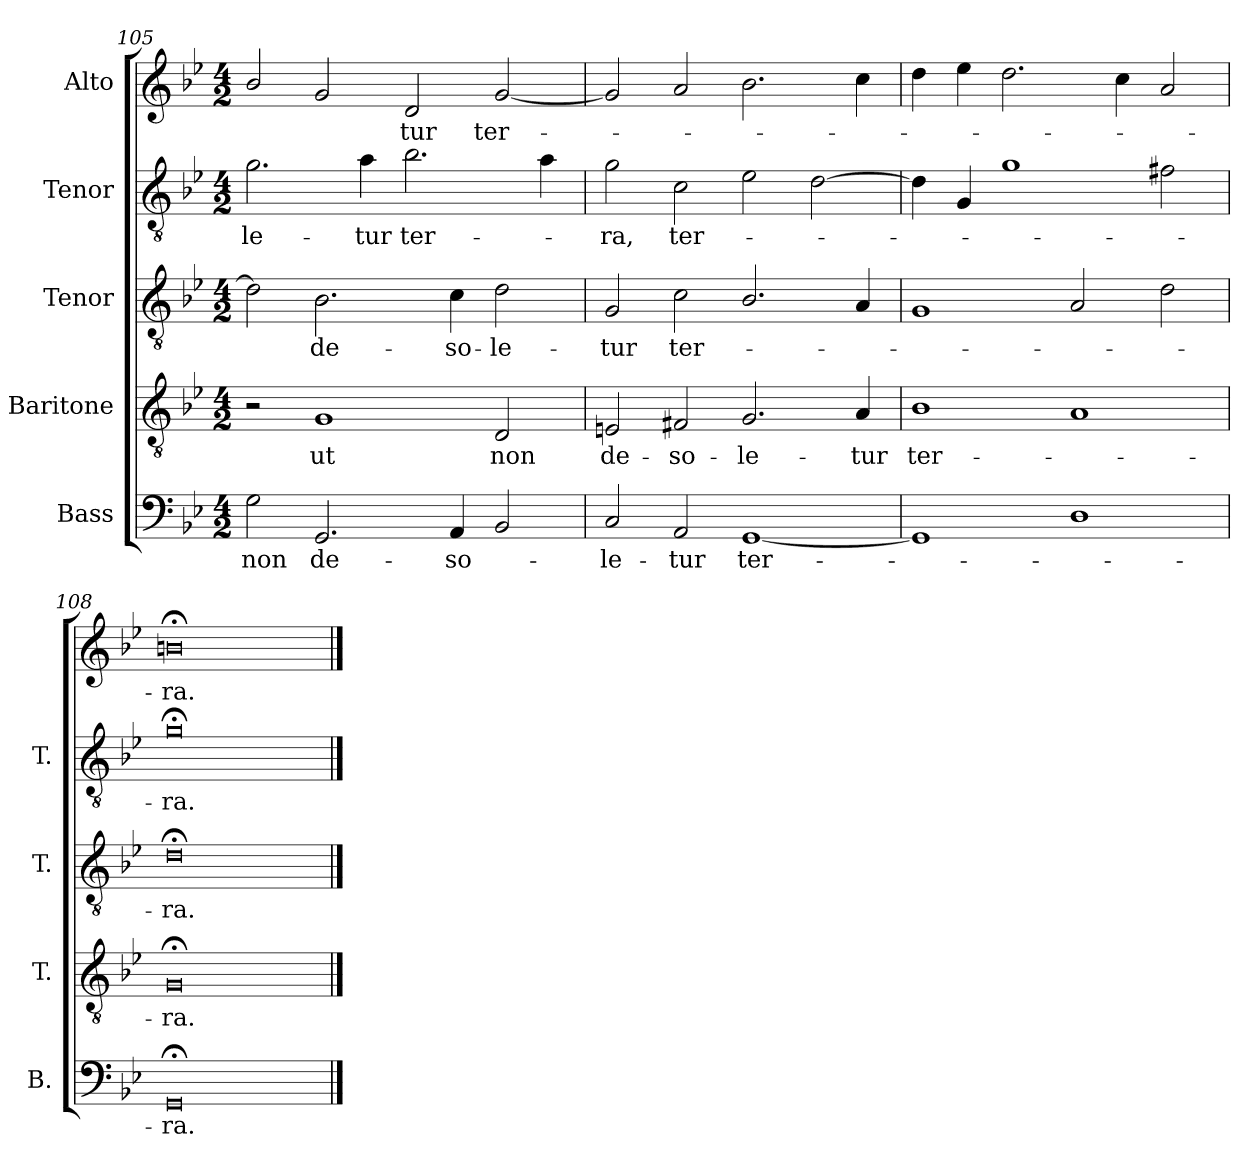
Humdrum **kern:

**kern	**text	**kern	**text	**kern	**text	**kern	**text	**kern	**text
*part5	*part5	*part4	*part4	*part3	*part3	*part2	*part2	*part1	*part1
*staff5	*staff5	*staff4	*staff4	*staff3	*staff3	*staff2	*staff2	*staff1	*staff1
*I"Bass	*	*I"Baritone	*	*I"Tenor	*	*I"Tenor	*	*I"Alto	*
*I'B.	*	*I'T.	*	*I'T.	*	*I'T.	*	*	*
*clefF4	*	*clefGv2	*	*clefGv2	*	*clefGv2	*	*clefG2	*
*	*	*ITrd7c12	*	*ITrd7c12	*	*ITrd7c12	*	*	*
*k[b-e-]	*	*k[b-e-]	*	*k[b-e-]	*	*k[b-e-]	*	*k[b-e-]	*
*B-:	*	*B-:	*	*B-:	*	*B-:	*	*B-:	*
*M4/2	*	*M4/2	*	*M4/2	*	*M4/2	*	*M4/2	*
=105	=105	=105	=105	=105	=105	=105	=105	=105	=105
!	!LO:LY:b:color=#000000	!	!	!	!	!	!	!	!
!	!	!	!	!	!	!	!LO:LY:b:color=#000000	!	!
2Gi\	non	2r	.	2Di\]	.	2.Gi\	-le-	2b-i/	.
!	!LO:LY:b:color=#000000	!	!	!	!	!	!	!	!
!	!	!	!LO:LY:b:color=#000000	!	!	!	!	!	!
!	!	!	!	!	!LO:LY:b:color=#000000	!	!	!	!
2.GGi/	de-	1GGi	ut	2.BB-i\	de-	.	.	2gi/	.
!	!	!	!	!	!	!	!LO:LY:b:color=#000000	!	!
.	.	.	.	.	.	4Ai\	-tur	.	.
!	!	!	!	!	!	!	!LO:LY:b:color=#000000	!	!
!	!	!	!	!	!	!	!	!	!LO:LY:b:color=#000000
.	.	.	.	.	.	2.B-i\	ter-	2di/	-tur
!	!LO:LY:b:color=#000000	!	!	!	!	!	!	!	!
!	!	!	!	!	!LO:LY:b:color=#000000	!	!	!	!
4AAi/	-so-	.	.	4Ci\	-so-	.	.	.	.
!	!	!	!LO:LY:b:color=#000000	!	!	!	!	!	!
!	!	!	!	!	!LO:LY:b:color=#000000	!	!	!	!
!	!	!	!	!	!	!	!	!	!LO:LY:b:color=#000000
2BB-i/	.	2DDi/	non	2Di\	-le-	.	.	[2gi/	ter-
.	.	.	.	.	.	4Ai\	.	.	.
=106	=106	=106	=106	=106	=106	=106	=106	=106	=106
!	!LO:LY:b:color=#000000	!	!	!	!	!	!	!	!
!	!	!	!LO:LY:b:color=#000000	!	!	!	!	!	!
!	!	!	!	!	!LO:LY:b:color=#000000	!	!	!	!
!	!	!	!	!	!	!	!LO:LY:b:color=#000000	!	!
2Ci/	-le-	2EEni/	de-	2GGi/	-tur	2Gi\	-ra,	2gi/]	.
!	!LO:LY:b:color=#000000	!	!	!	!	!	!	!	!
!	!	!	!LO:LY:b:color=#000000	!	!	!	!	!	!
!	!	!	!	!	!LO:LY:b:color=#000000	!	!	!	!
!	!	!	!	!	!	!	!LO:LY:b:color=#000000	!	!
2AAi/	-tur	2FF#Xi/	-so-	2Ci\	ter-	2Ci\	ter-	2ai/	.
!	!LO:LY:b:color=#000000	!	!	!	!	!	!	!	!
!	!	!	!LO:LY:b:color=#000000	!	!	!	!	!	!
[1GGi	ter-	2.GGi/	-le-	2.BB-i/	.	2E-i\	.	2.b-i\	.
.	.	.	.	.	.	[2Di\	.	.	.
!	!	!	!LO:LY:b:color=#000000	!	!	!	!	!	!
.	.	4AAi/	-tur	4AAi/	.	.	.	4cci\	.
=107	=107	=107	=107	=107	=107	=107	=107	=107	=107
!	!	!	!LO:LY:b:color=#000000	!	!	!	!	!	!
1GGi]	.	1BB-i	ter-	1GGi	.	4Di\]	.	4ddi\	.
.	.	.	.	.	.	4GGi/	.	4ee-i\	.
.	.	.	.	.	.	1Gi	.	2.ddi\	.
1Di	.	1AAi	.	2AAi/	.	.	.	.	.
.	.	.	.	.	.	.	.	4cci\	.
.	.	.	.	2Di\	.	2F#Xi\	.	2ai/	.
=108	=108	=108	=108	=108	=108	=108	=108	=108	=108
!	!LO:LY:b:color=#000000	!	!	!	!	!	!	!	!
!	!	!	!LO:LY:b:color=#000000	!	!	!	!	!	!
!	!	!	!	!	!LO:LY:b:color=#000000	!	!	!	!
!	!	!	!	!	!	!	!LO:LY:b:color=#000000	!	!
!	!	!	!	!	!	!	!	!	!LO:LY:b:color=#000000
0GG;i	-ra.	0GG;i	-ra.	0D;i	-ra.	0G;i	-ra.	0bn;i	-ra.
==	==	==	==	==	==	==	==	==	==
*-	*-	*-	*-	*-	*-	*-	*-	*-	*-
